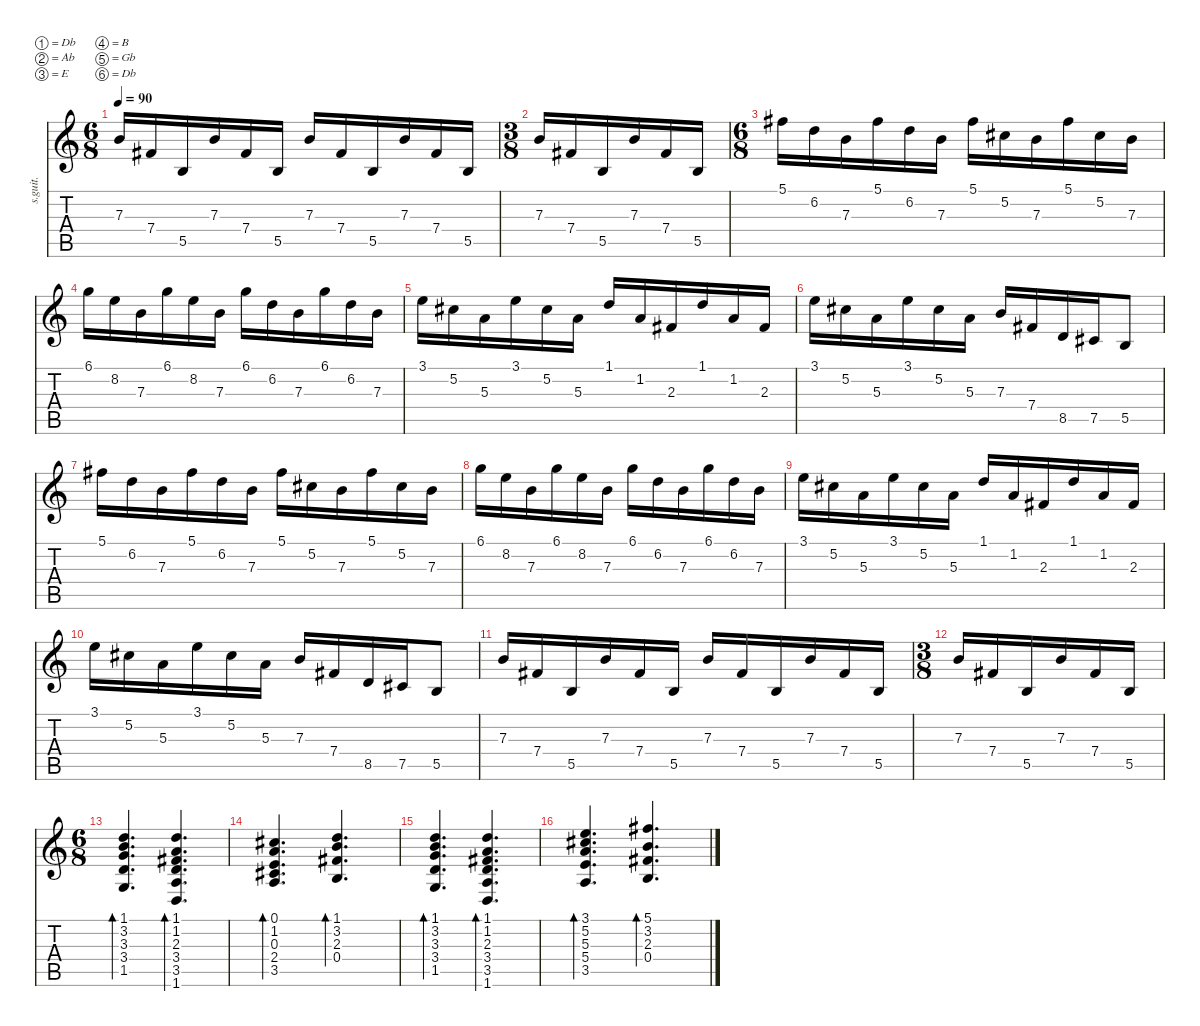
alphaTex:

\defaultSystemsLayout 4
\hideDynamics
\bracketExtendMode nobrackets
\otherSystemsTrackNameOrientation horizontal
\track ("Emppu Vuorinen" "s.guit.") {instrument acousticguitarsteel}
\staff {score tabs}
\tuning (Db4 Ab3 E3 B2 Gb2 Db2)
\ts (6 8)
\tempo 90
\clef g2
\ks c
7.3.16{dy f beam Up} 7.4{acc #}.16{beam Up} 5.5.16{beam Up} 7.3.16{beam Up} 7.4{acc #}.16{beam Up} 5.5.16{beam Up} 7.3.16{beam Up} 7.4{acc #}.16{beam Up} 5.5.16{beam Up} 7.3.16{beam Up} 7.4{acc #}.16{beam Up} 5.5.16{beam Up} |
\ts (3 8)
\beaming (8 3)
7.3.16{beam Up} 7.4{acc #}.16{beam Up} 5.5.16{beam Up} 7.3.16{beam Up} 7.4{acc #}.16{beam Up} 5.5.16{beam Up} |
\ts (6 8)
\beaming (8 3 3)
5.1{acc #}.16{beam Down} 6.2.16{beam Down} 7.3.16{beam Down} 5.1{acc #}.16{beam Down} 6.2.16{beam Down} 7.3.16{beam Down} 5.1{acc #}.16{beam Down} 5.2{acc #}.16{beam Down} 7.3.16{beam Down} 5.1{acc #}.16{beam Down} 5.2{acc #}.16{beam Down} 7.3.16{beam Down} |
6.1.16{beam Down} 8.2.16{beam Down} 7.3.16{beam Down} 6.1.16{beam Down} 8.2.16{beam Down} 7.3.16{beam Down} 6.1.16{beam Down} 6.2.16{beam Down} 7.3.16{beam Down} 6.1.16{beam Down} 6.2.16{beam Down} 7.3.16{beam Down} |
3.1.16{beam Down} 5.2{acc #}.16{beam Down} 5.3.16{beam Down} 3.1.16{beam Down} 5.2{acc #}.16{beam Down} 5.3.16{beam Down} 1.1.16{beam Up} 1.2.16{beam Up} 2.3{acc #}.16{beam Up} 1.1.16{beam Up} 1.2.16{beam Up} 2.3{acc #}.16{beam Up} |
3.1.16{beam Down} 5.2{acc #}.16{beam Down} 5.3.16{beam Down} 3.1.16{beam Down} 5.2{acc #}.16{beam Down} 5.3.16{beam Down} 7.3.16{beam Up} 7.4{acc #}.16{beam Up} 8.5.16{beam Up} 7.5{acc #}.16{beam Up} 5.5.8{beam Up} |
5.1{acc #}.16{beam Down} 6.2.16{beam Down} 7.3.16{beam Down} 5.1{acc #}.16{beam Down} 6.2.16{beam Down} 7.3.16{beam Down} 5.1{acc #}.16{beam Down} 5.2{acc #}.16{beam Down} 7.3.16{beam Down} 5.1{acc #}.16{beam Down} 5.2{acc #}.16{beam Down} 7.3.16{beam Down} |
6.1.16{beam Down} 8.2.16{beam Down} 7.3.16{beam Down} 6.1.16{beam Down} 8.2.16{beam Down} 7.3.16{beam Down} 6.1.16{beam Down} 6.2.16{beam Down} 7.3.16{beam Down} 6.1.16{beam Down} 6.2.16{beam Down} 7.3.16{beam Down} |
3.1.16{beam Down} 5.2{acc #}.16{beam Down} 5.3.16{beam Down} 3.1.16{beam Down} 5.2{acc #}.16{beam Down} 5.3.16{beam Down} 1.1.16{beam Up} 1.2.16{beam Up} 2.3{acc #}.16{beam Up} 1.1.16{beam Up} 1.2.16{beam Up} 2.3{acc #}.16{beam Up} |
3.1.16{beam Down} 5.2{acc #}.16{beam Down} 5.3.16{beam Down} 3.1.16{beam Down} 5.2{acc #}.16{beam Down} 5.3.16{beam Down} 7.3.16{beam Up} 7.4{acc #}.16{beam Up} 8.5.16{beam Up} 7.5{acc #}.16{beam Up} 5.5.8{beam Up} |
7.3.16{beam Up} 7.4{acc #}.16{beam Up} 5.5.16{beam Up} 7.3.16{beam Up} 7.4{acc #}.16{beam Up} 5.5.16{beam Up} 7.3.16{beam Up} 7.4{acc #}.16{beam Up} 5.5.16{beam Up} 7.3.16{beam Up} 7.4{acc #}.16{beam Up} 5.5.16{beam Up} |
\ts (3 8)
\beaming (8 3)
7.3.16{beam Up} 7.4{acc #}.16{beam Up} 5.5.16{beam Up} 7.3.16{beam Up} 7.4{acc #}.16{beam Up} 5.5.16{beam Up} |
\ts (6 8)
\beaming (8 3 3)
(1.1 3.2 3.3 3.4 1.5).4{d bd 120 beam Up} (1.1 1.2 2.3{acc #} 3.4 3.5 1.6).4{d bd 120 beam Up} |
(0.1{acc #} 1.2 0.3 2.4{acc #} 3.5).4{d bd 120 beam Up} (1.1 3.2 2.3{acc #} 0.4).4{d bd 120 beam Up} |
(1.1 3.2 3.3 3.4 1.5).4{d bd 120 beam Up} (1.1 1.2 2.3{acc #} 3.4 3.5 1.6).4{d bd 120 beam Up} |
(3.1 5.2{acc #} 5.3 5.4 3.5).4{d bd 120 beam Up} (5.1{acc #} 3.2 2.3{acc #} 0.4).4{d bd 120 beam Up}
